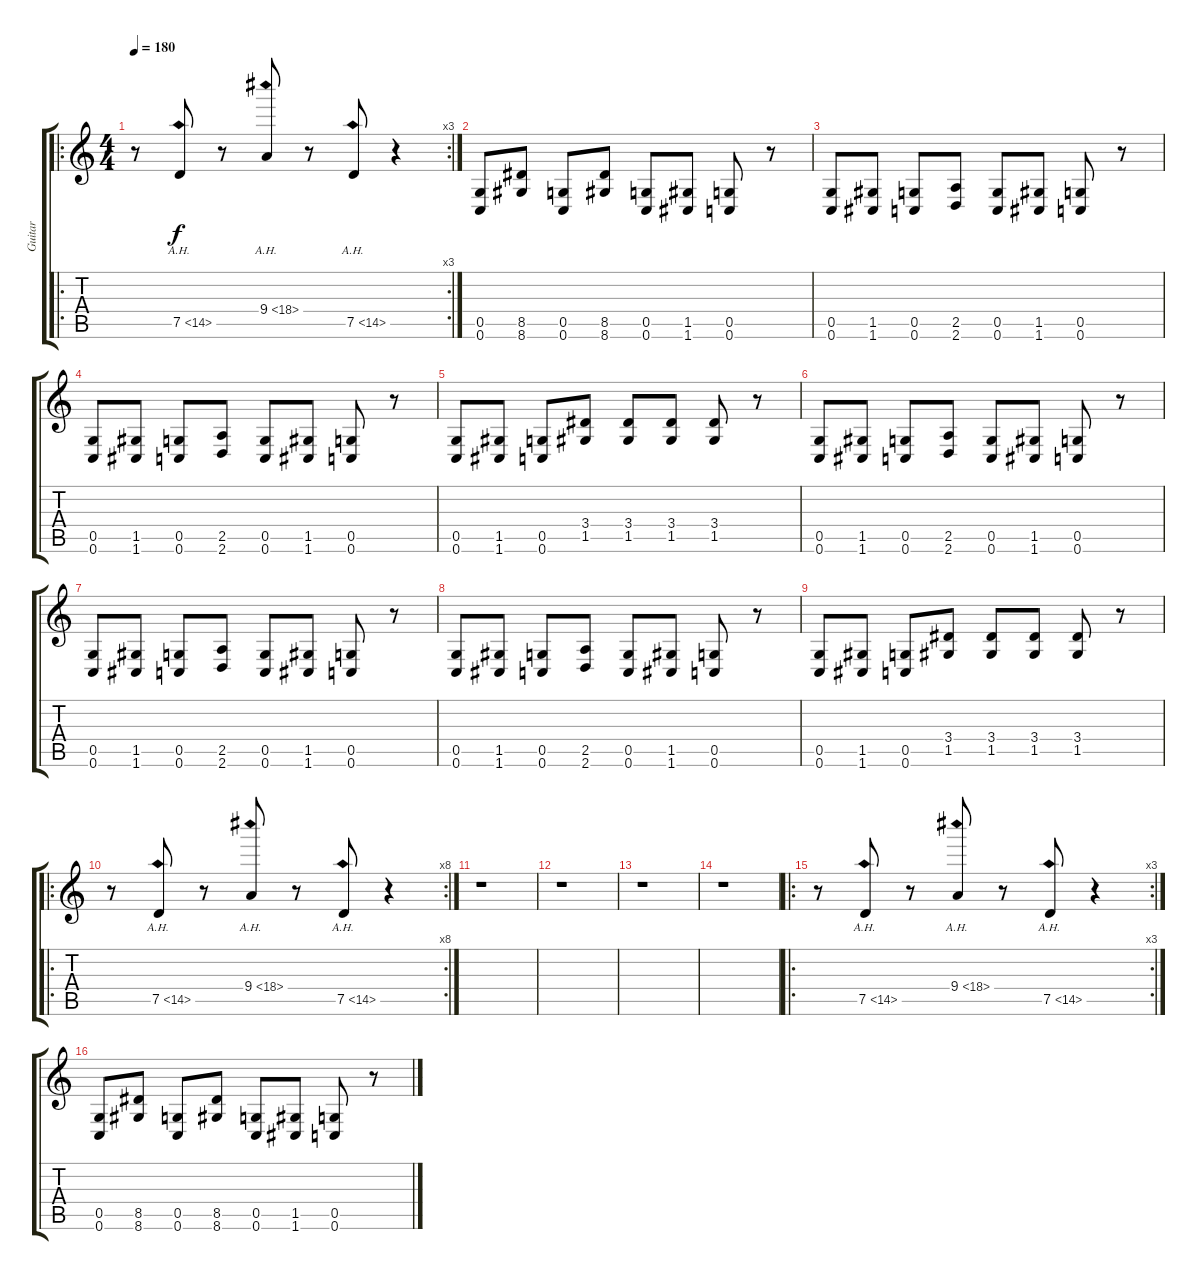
\track ("Guitar" "Guitar") {instrument distortionguitar}
\staff {score tabs}
\tuning (D4 A3 F3 C3 G2 C2) {hide}
\ro
\rc 3
\ts (4 4)
\tempo 180
\clef g2
\ks c
r.8{dy f} 7.5{ah 7}.8 r.8 9.4{ah 9}.8 r.8 7.5{ah 7}.8 r.4 |
(0.5 0.6).8 (8.5 8.6).8 (0.5 0.6).8 (8.5 8.6).8 (0.5 0.6).8 (1.5 1.6).8 (0.5 0.6).8 r.8 |
(0.5 0.6).8 (1.5 1.6).8 (0.5 0.6).8 (2.5 2.6).8 (0.5 0.6).8 (1.5 1.6).8 (0.5 0.6).8 r.8 |
(0.5 0.6).8 (1.5 1.6).8 (0.5 0.6).8 (2.5 2.6).8 (0.5 0.6).8 (1.5 1.6).8 (0.5 0.6).8 r.8 |
(0.5 0.6).8 (1.5 1.6).8 (0.5 0.6).8 (3.4 1.5).8 (3.4 1.5).8 (3.4 1.5).8 (3.4 1.5).8 r.8 |
(0.5 0.6).8 (1.5 1.6).8 (0.5 0.6).8 (2.5 2.6).8 (0.5 0.6).8 (1.5 1.6).8 (0.5 0.6).8 r.8 |
(0.5 0.6).8 (1.5 1.6).8 (0.5 0.6).8 (2.5 2.6).8 (0.5 0.6).8 (1.5 1.6).8 (0.5 0.6).8 r.8 |
(0.5 0.6).8 (1.5 1.6).8 (0.5 0.6).8 (2.5 2.6).8 (0.5 0.6).8 (1.5 1.6).8 (0.5 0.6).8 r.8 |
(0.5 0.6).8 (1.5 1.6).8 (0.5 0.6).8 (3.4 1.5).8 (3.4 1.5).8 (3.4 1.5).8 (3.4 1.5).8 r.8 |
\ro
\rc 8
r.8 7.5{ah 7}.8 r.8 9.4{ah 9}.8 r.8 7.5{ah 7}.8 r.4 |
r.1 |
r.1 |
r.1 |
r.1 |
\ro
\rc 3
r.8 7.5{ah 7}.8 r.8 9.4{ah 9}.8 r.8 7.5{ah 7}.8 r.4 |
(0.5 0.6).8 (8.5 8.6).8 (0.5 0.6).8 (8.5 8.6).8 (0.5 0.6).8 (1.5 1.6).8 (0.5 0.6).8 r.8
